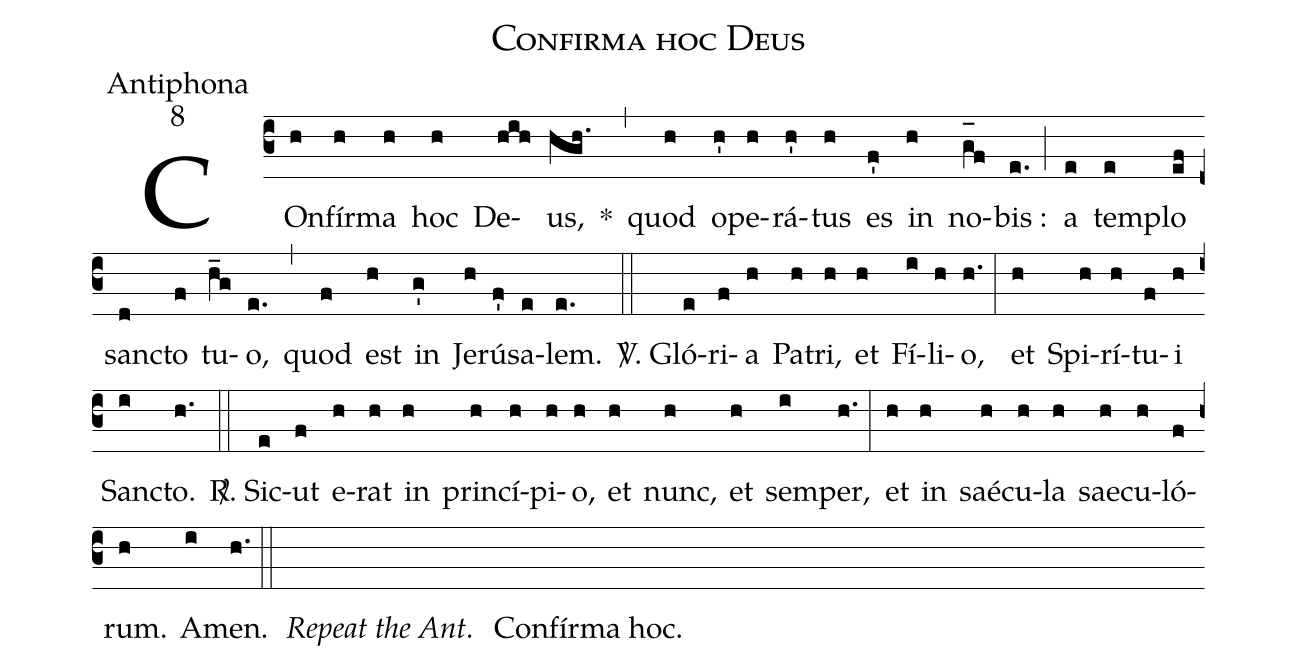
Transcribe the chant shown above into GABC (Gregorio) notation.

name:Confirma hoc Deus;
office-part:Antiphona;
mode:8;
%%
(c3) COn(h)fír(h)ma(h) hoc(h) De(hih)us,(hgh.) *(,) quod(h) o(h')pe(h)rá(h')tus(h) es(f') in(h) no(g_[oh:h]f)bis :(e.) (;) a(e) tem(e)plo(ef) san(d)cto(f) tu(h_g)o,(e.) (,) quod(f) est(h) in(g') Je(h)rú(f')sa(e)lem.(e.) (::) <sp>V/</sp>. Gló(e)ri(f)a(h) Pa(h)tri,(h) et(h) Fí(i)li(h)o,(h.) (:) et(h) Spi(h)rí(h)tu(f)i(h) San(i)cto.(h.) (::) <sp>R/</sp>. Sic(e)ut(f) e(h)rat(h) in(h) prin(h)cí(h)pi(h)o,(h) et(h) nunc,(h) et(h) sem(i)per,(h.) (:) et(h) in(h) saé(h)cu(h)la(h) sae(h)cu(h)ló(f)rum.(h) A(i)men.(h.) (::)  () <i>Repeat the Ant. </i> Confírma hoc.()
